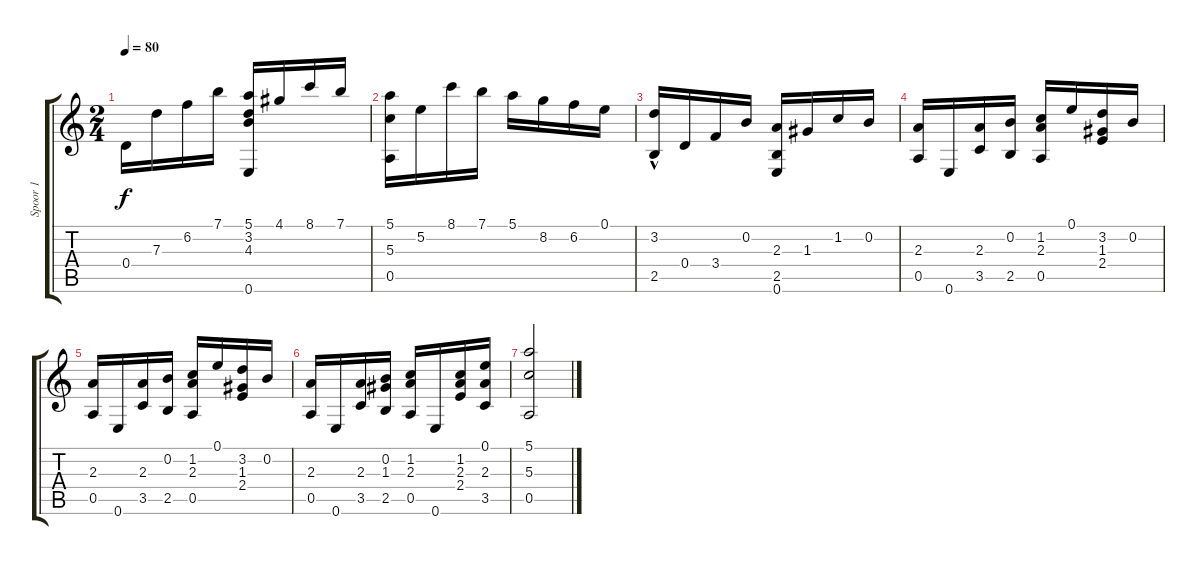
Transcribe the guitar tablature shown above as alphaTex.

\track ("Spoor 1" "Spoor 1") {instrument acousticguitarnylon}
\staff {score tabs}
\tuning (E4 B3 G3 D3 A2 E2) {hide}
\ts (2 4)
\tempo 80
\clef g2
\ks aminor
0.4.16{dy f} 7.3.16 6.2.16 7.1.16 (5.1 3.2 4.3 0.6).16 4.1.16 8.1.16 7.1.16 |
(5.1 5.3 0.5).16 5.2.16 8.1.16 7.1.16 5.1.16 8.2.16 6.2.16 0.1.16 |
(3.2{hac} 2.5).16 0.4.16 3.4.16 0.2.16 (2.3 2.5 0.6).16 1.3.16 1.2.16 0.2.16 |
(2.3 0.5).16 0.6.16 (2.3 3.5).16 (0.2 2.5).16 (1.2 2.3 0.5).16 0.1.16 (3.2 1.3 2.4).16 0.2.16 |
(2.3 0.5).16 0.6.16 (2.3 3.5).16 (0.2 2.5).16 (1.2 2.3 0.5).16 0.1.16 (3.2 1.3 2.4).16 0.2.16 |
(2.3 0.5).16 0.6.16 (2.3 3.5).16 (0.2 1.3 2.5).16 (1.2 2.3 0.5).16 0.6.16 (1.2 2.3 2.4).16 (0.1 2.3 3.5).16 |
(5.1 5.3 0.5).2
